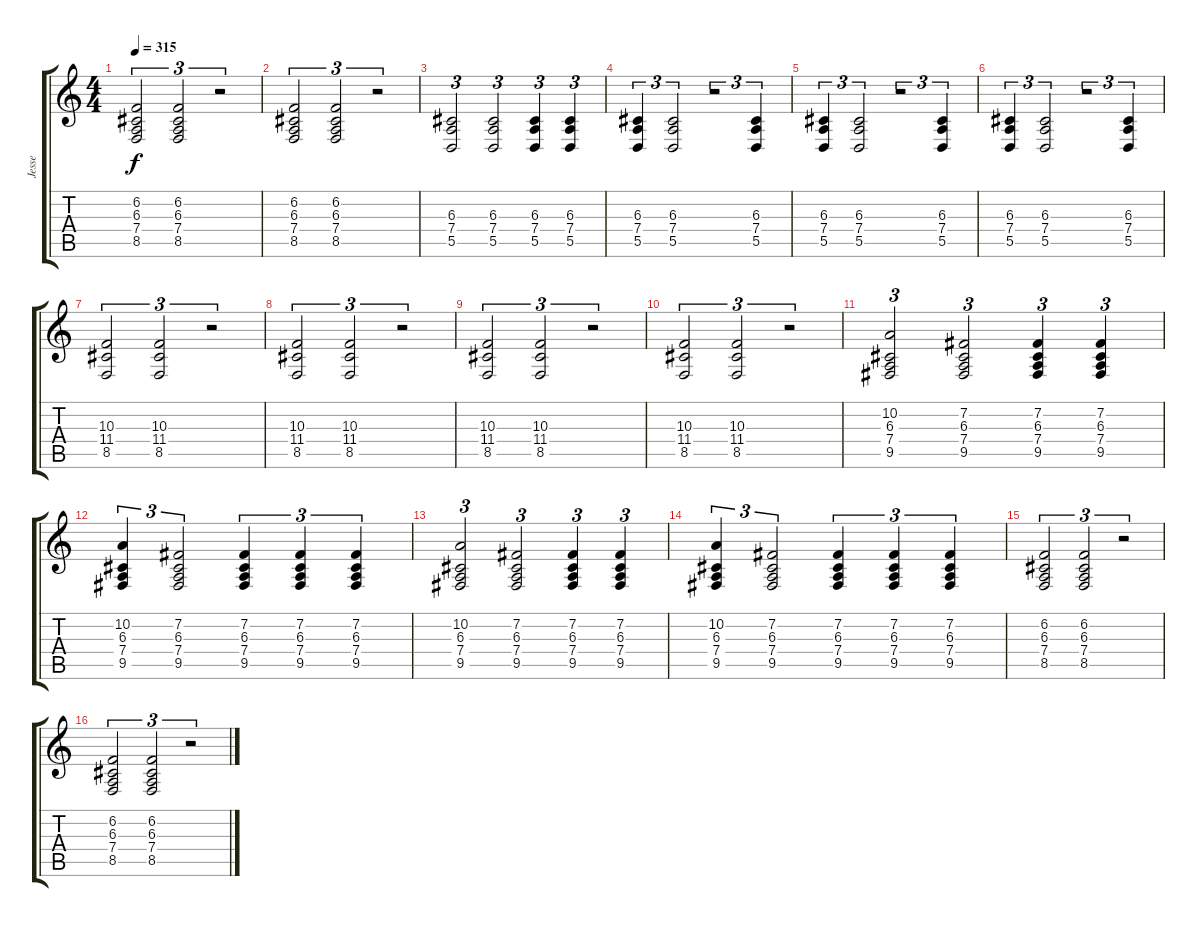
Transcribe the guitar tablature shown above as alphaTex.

\track ("Jesse" "Jesse") {instrument rockorgan}
\staff {score tabs}
\tuning (E4 B3 G3 D3 A2 E2) {hide}
\ts (4 4)
\tempo 315
\clef g2
\ks c
(6.2 6.3 7.4 8.5).2{tu (3 2) dy f} (6.2 6.3 7.4 8.5).2{tu (3 2)} r.2{tu (3 2)} |
(6.2 6.3 7.4 8.5).2{tu (3 2)} (6.2 6.3 7.4 8.5).2{tu (3 2)} r.2{tu (3 2)} |
(6.3 7.4 5.5).2{tu (3 2)} (6.3 7.4 5.5).2{tu (3 2)} (6.3 7.4 5.5).4{tu (3 2)} (6.3 7.4 5.5).4{tu (3 2)} |
(6.3 7.4 5.5).4{tu (3 2)} (6.3 7.4 5.5).2{tu (3 2)} r.2{tu (3 2)} (6.3 7.4 5.5).4{tu (3 2)} |
(6.3 7.4 5.5).4{tu (3 2)} (6.3 7.4 5.5).2{tu (3 2)} r.2{tu (3 2)} (6.3 7.4 5.5).4{tu (3 2)} |
(6.3 7.4 5.5).4{tu (3 2)} (6.3 7.4 5.5).2{tu (3 2)} r.2{tu (3 2)} (6.3 7.4 5.5).4{tu (3 2)} |
(10.3 11.4 8.5).2{tu (3 2)} (10.3 11.4 8.5).2{tu (3 2)} r.2{tu (3 2)} |
(10.3 11.4 8.5).2{tu (3 2)} (10.3 11.4 8.5).2{tu (3 2)} r.2{tu (3 2)} |
(10.3 11.4 8.5).2{tu (3 2)} (10.3 11.4 8.5).2{tu (3 2)} r.2{tu (3 2)} |
(10.3 11.4 8.5).2{tu (3 2)} (10.3 11.4 8.5).2{tu (3 2)} r.2{tu (3 2)} |
(10.2 6.3 7.4 9.5).2{tu (3 2) instrument rockorgan} (7.2 6.3 7.4 9.5).2{tu (3 2)} (7.2 6.3 7.4 9.5).4{tu (3 2)} (7.2 6.3 7.4 9.5).4{tu (3 2)} |
(10.2 6.3 7.4 9.5).4{tu (3 2)} (7.2 6.3 7.4 9.5).2{tu (3 2)} (7.2 6.3 7.4 9.5).4{tu (3 2)} (7.2 6.3 7.4 9.5).4{tu (3 2)} (7.2 6.3 7.4 9.5).4{tu (3 2)} |
(10.2 6.3 7.4 9.5).2{tu (3 2)} (7.2 6.3 7.4 9.5).2{tu (3 2)} (7.2 6.3 7.4 9.5).4{tu (3 2)} (7.2 6.3 7.4 9.5).4{tu (3 2)} |
(10.2 6.3 7.4 9.5).4{tu (3 2)} (7.2 6.3 7.4 9.5).2{tu (3 2)} (7.2 6.3 7.4 9.5).4{tu (3 2)} (7.2 6.3 7.4 9.5).4{tu (3 2)} (7.2 6.3 7.4 9.5).4{tu (3 2)} |
(6.2 6.3 7.4 8.5).2{tu (3 2)} (6.2 6.3 7.4 8.5).2{tu (3 2)} r.2{tu (3 2)} |
(6.2 6.3 7.4 8.5).2{tu (3 2)} (6.2 6.3 7.4 8.5).2{tu (3 2)} r.2{tu (3 2)}
